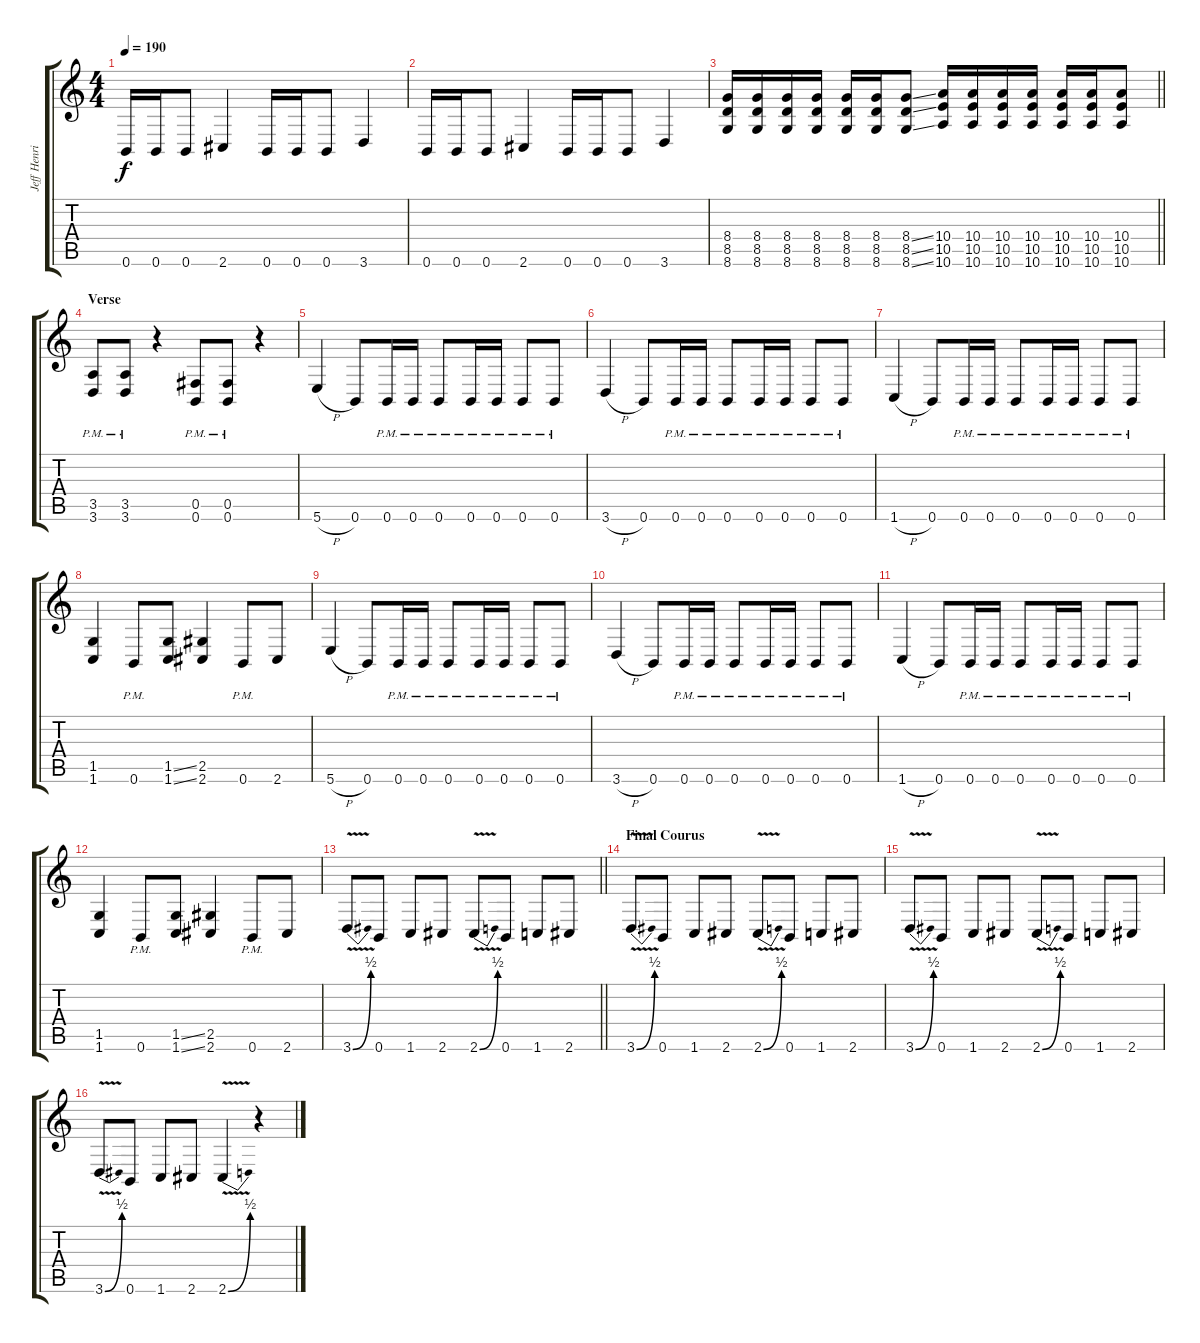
\track ("Jeff Henrich (Distortion Guitar)" "Jeff Henri") {instrument distortionguitar}
\staff {score tabs}
\tuning (Db4 Ab3 E3 B2 Gb2 B1) {hide}
\ts (4 4)
\tempo 190
\clef g2
\ks c
0.6.16{dy f} 0.6.16 0.6.8 2.6.4 0.6.16 0.6.16 0.6.8 3.6.4 |
0.6.16 0.6.16 0.6.8 2.6.4 0.6.16 0.6.16 0.6.8 3.6.4 |
\barLineRight lightlight
(8.4 8.5 8.6).16 (8.4 8.5 8.6).16 (8.4 8.5 8.6).16 (8.4 8.5 8.6).16 (8.4 8.5 8.6).16 (8.4 8.5 8.6).16 (8.4{ss} 8.5{ss} 8.6{ss}).8 (10.4 10.5 10.6).16 (10.4 10.5 10.6).16 (10.4 10.5 10.6).16 (10.4 10.5 10.6).16 (10.4 10.5 10.6).16 (10.4 10.5 10.6).16 (10.4 10.5 10.6).8 |
\section ("" "Verse")
(3.5{pm} 3.6{pm}).8 (3.5{pm} 3.6{pm}).8 r.4 (0.5{pm} 0.6{pm}).8 (0.5{pm} 0.6{pm}).8 r.4 |
5.6{h}.4 0.6.8 0.6{pm}.16 0.6{pm}.16 0.6{pm}.8 0.6{pm}.16 0.6{pm}.16 0.6{pm}.8 0.6{pm}.8 |
3.6{h}.4 0.6.8 0.6{pm}.16 0.6{pm}.16 0.6{pm}.8 0.6{pm}.16 0.6{pm}.16 0.6{pm}.8 0.6{pm}.8 |
1.6{h}.4 0.6.8 0.6{pm}.16 0.6{pm}.16 0.6{pm}.8 0.6{pm}.16 0.6{pm}.16 0.6{pm}.8 0.6{pm}.8 |
(1.5 1.6).4 0.6{pm}.8 (1.5{ss} 1.6{ss}).8 (2.5 2.6).4 0.6{pm}.8 2.6.8 |
5.6{h}.4 0.6.8 0.6{pm}.16 0.6{pm}.16 0.6{pm}.8 0.6{pm}.16 0.6{pm}.16 0.6{pm}.8 0.6{pm}.8 |
3.6{h}.4 0.6.8 0.6{pm}.16 0.6{pm}.16 0.6{pm}.8 0.6{pm}.16 0.6{pm}.16 0.6{pm}.8 0.6{pm}.8 |
1.6{h}.4 0.6.8 0.6{pm}.16 0.6{pm}.16 0.6{pm}.8 0.6{pm}.16 0.6{pm}.16 0.6{pm}.8 0.6{pm}.8 |
(1.5 1.6).4 0.6{pm}.8 (1.5{ss} 1.6{ss}).8 (2.5 2.6).4 0.6{pm}.8 2.6.8 |
\barLineRight lightlight
3.6{be (bend 0 0 60 2) v}.8 0.6.8 1.6.8 2.6.8 2.6{be (bend 0 0 60 2) v}.8 0.6.8 1.6.8 2.6.8 |
\section ("" "Final Courus")
3.6{be (bend 0 0 60 2) v}.8 0.6.8 1.6.8 2.6.8 2.6{be (bend 0 0 60 2) v}.8 0.6.8 1.6.8 2.6.8 |
3.6{be (bend 0 0 60 2) v}.8 0.6.8 1.6.8 2.6.8 2.6{be (bend 0 0 60 2) v}.8 0.6.8 1.6.8 2.6.8 |
3.6{be (bend 0 0 60 2) v}.8 0.6.8 1.6.8 2.6.8 2.6{be (bend 0 0 60 2) v}.4 r.4
